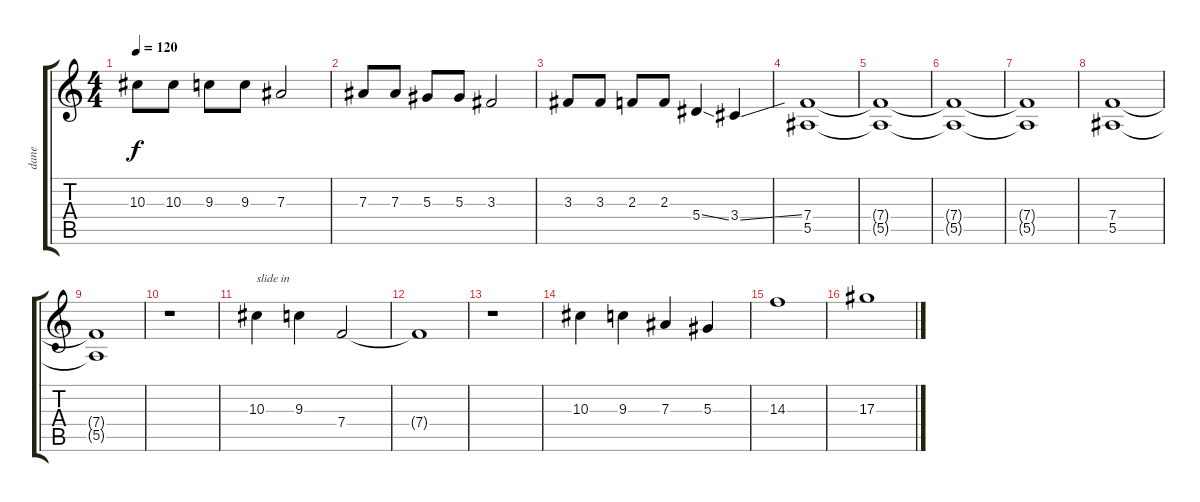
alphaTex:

\track ("dane" "dane") {instrument overdrivenguitar}
\staff {score tabs}
\tuning (C4 G3 Eb3 Bb2 F2 C2) {hide}
\ts (4 4)
\tempo 120
\clef g2
\ks c
10.3.8{dy f instrument overdrivenguitar} 10.3.8 9.3.8 9.3.8 7.3.2 |
7.3.8 7.3.8 5.3.8 5.3.8 3.3.2 |
3.3.8 3.3.8 2.3.8 2.3.8 5.4{ss}.4 3.4{ss}.4 |
(7.4 5.5).1 |
(7.4{t} 5.5{t}).1 |
(7.4{t} 5.5{t}).1 |
(7.4{t} 5.5{t}).1 |
(7.4 5.5).1 |
(7.4{t} 5.5{t}).1{volume 0} |
r.1 |
10.3.4{txt "slide in" volume 13} 9.3.4 7.4.2 |
7.4{t}.1{volume 0} |
r.1 |
10.3.4{volume 13} 9.3.4 7.3.4 5.3.4 |
14.3.1 |
17.3.1
